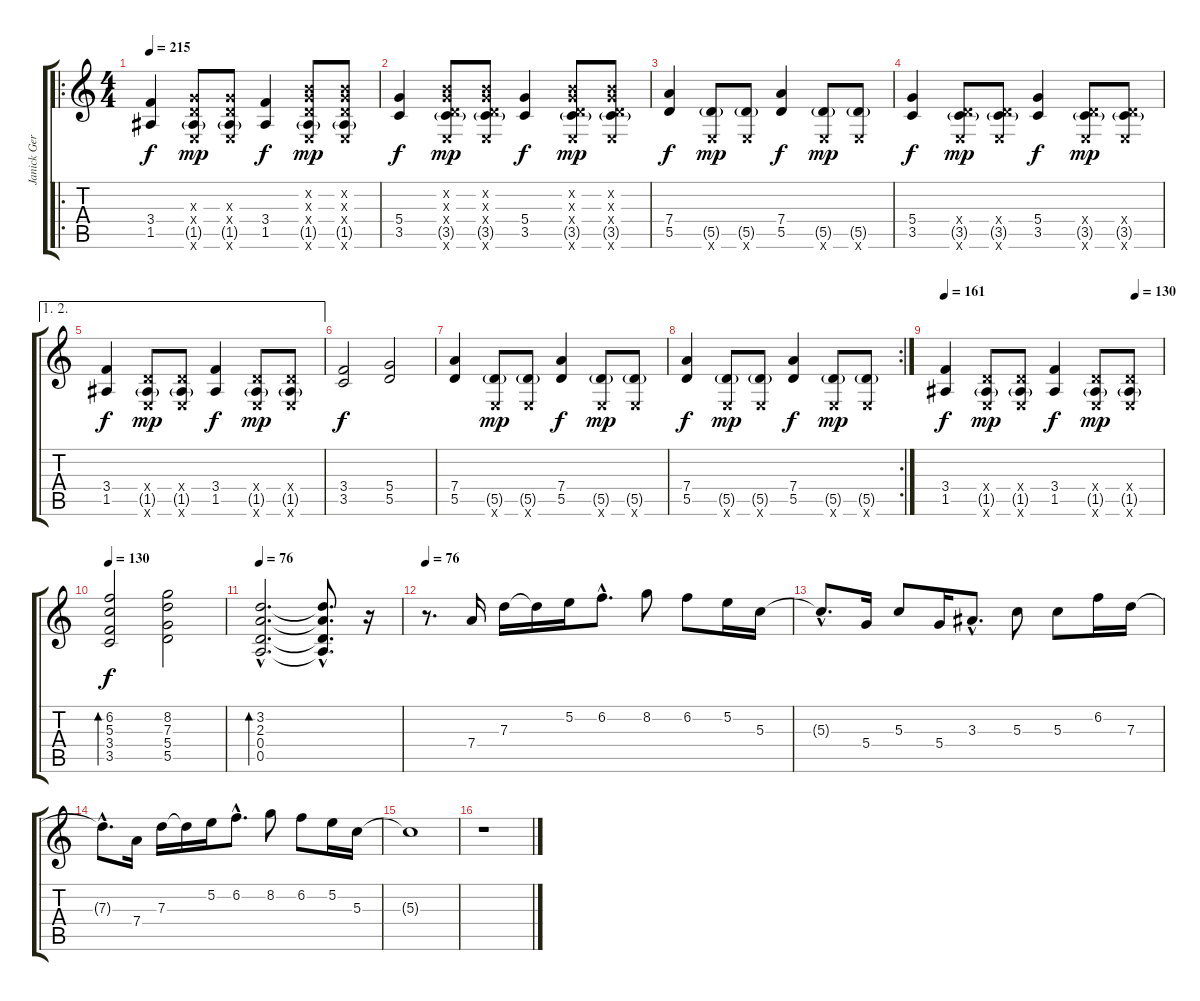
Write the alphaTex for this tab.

\track ("Janick Gers" "Janick Ger") {instrument overdrivenguitar}
\staff {score tabs}
\tuning (E4 B3 G3 D3 A2 E2) {hide}
\ro
\ts (4 4)
\tempo 215
\clef g2
\ks c
(3.4 1.5).4{dy f} (0.3{x} 0.4{x} 1.5{g} 0.6{x}).8{dy mp} (0.3{x} 0.4{x} 1.5{g} 0.6{x}).8 (3.4 1.5).4{dy f} (0.2{x} 0.3{x} 0.4{x} 1.5{g} 0.6{x}).8{dy mp} (0.2{x} 0.3{x} 0.4{x} 1.5{g} 0.6{x}).8 |
(5.4 3.5).4{dy f} (0.2{x} 0.3{x} 0.4{x} 3.5{g} 0.6{x}).8{dy mp} (0.2{x} 0.3{x} 0.4{x} 3.5{g} 0.6{x}).8 (5.4 3.5).4{dy f} (0.2{x} 0.3{x} 0.4{x} 3.5{g} 0.6{x}).8{dy mp} (0.2{x} 0.3{x} 0.4{x} 3.5{g} 0.6{x}).8 |
(7.4 5.5).4{dy f} (5.5{g} 0.6{x}).8{dy mp} (5.5{g} 0.6{x}).8 (7.4 5.5).4{dy f} (5.5{g} 0.6{x}).8{dy mp} (5.5{g} 0.6{x}).8 |
(5.4 3.5).4{dy f} (0.4{x} 3.5{g} 0.6{x}).8{dy mp} (0.4{x} 3.5{g} 0.6{x}).8 (5.4 3.5).4{dy f} (0.4{x} 3.5{g} 0.6{x}).8{dy mp} (0.4{x} 3.5{g} 0.6{x}).8 |
\ae (1 2)
(3.4 1.5).4{dy f} (0.4{x} 1.5{g} 0.6{x}).8{dy mp} (0.4{x} 1.5{g} 0.6{x}).8 (3.4 1.5).4{dy f} (0.4{x} 1.5{g} 0.6{x}).8{dy mp} (0.4{x} 1.5{g} 0.6{x}).8 |
(3.4 3.5).2{dy f} (5.4 5.5).2 |
(7.4 5.5).4 (5.5{g} 0.6{x}).8{dy mp} (5.5{g} 0.6{x}).8 (7.4 5.5).4{dy f} (5.5{g} 0.6{x}).8{dy mp} (5.5{g} 0.6{x}).8 |
\rc 2
(7.4 5.5).4{dy f} (5.5{g} 0.6{x}).8{dy mp} (5.5{g} 0.6{x}).8 (7.4 5.5).4{dy f} (5.5{g} 0.6{x}).8{dy mp} (5.5{g} 0.6{x}).8 |
\tempo 161
\tempo (130 0.875)
(3.4 1.5).4{dy f} (0.4{x} 1.5{g} 0.6{x}).8{dy mp} (0.4{x} 1.5{g} 0.6{x}).8 (3.4 1.5).4{dy f} (0.4{x} 1.5{g} 0.6{x}).8{dy mp} (0.4{x} 1.5{g} 0.6{x}).8 |
\tempo 130
(6.2 5.3 3.4 3.5).2{bd 120 dy f} (8.2 7.3 5.4 5.5).2 |
\tempo 76
(3.2{hac} 2.3{hac} 0.4{hac} 0.5{hac}).2{d bd 480} (3.2{hac t} 2.3{hac t} 0.4{hac t} 0.5{hac t}).8{d} r.16 |
\tempo 76
r.8{d volume 13 instrument electricguitarjazz} 7.4.16 7.3.16 7.3{t}.16 5.2.16 6.2{hac}.8{d} 8.2.8 6.2.8 5.2.16 5.3.16 |
5.3{hac t}.8{d} 5.4.16 5.3.8 5.4.16 3.3{hac}.8{d} 5.3.8 5.3.8 6.2.16 7.3.16 |
7.3{hac t}.8{d} 7.4.16 7.3.16 7.3{t}.16 5.2.16 6.2{hac}.8{d} 8.2.8 6.2.8 5.2.16 5.3.16 |
5.3{t}.1 |
r.1
